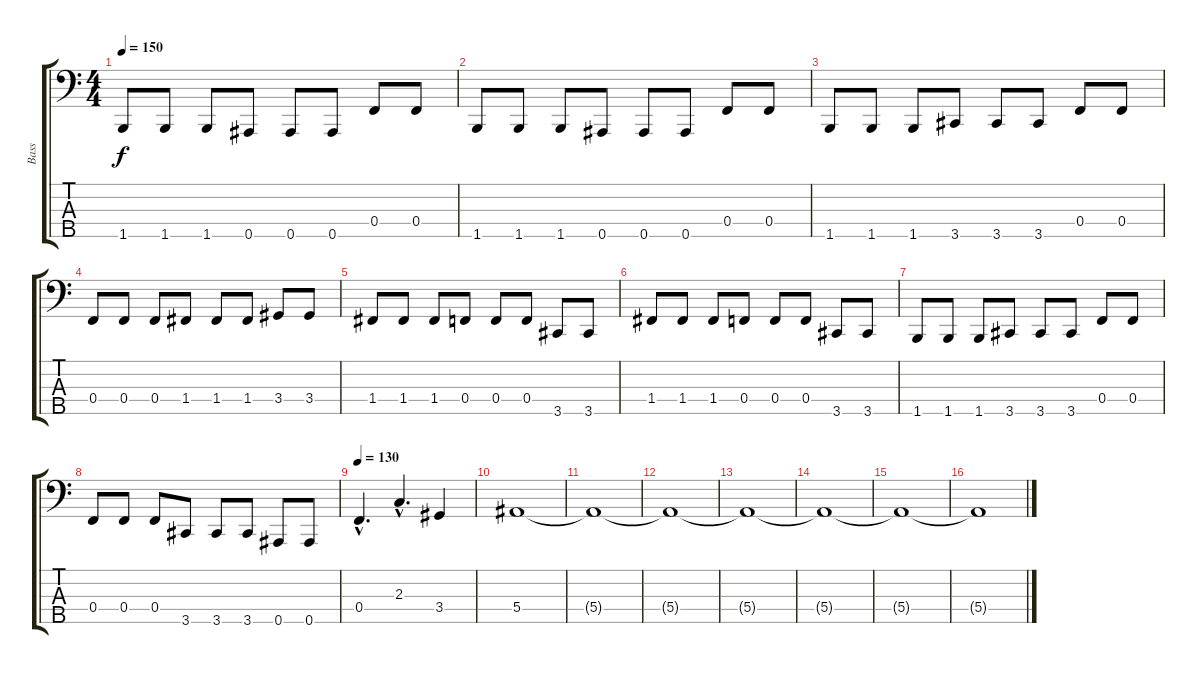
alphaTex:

\track ("Bass" "Bass") {instrument electricbassfinger}
\staff {score tabs}
\tuning (Ab2 Eb2 Bb1 F1 Bb0) {hide}
\ts (4 4)
\tempo 150
\clef f4
\ks c
1.5.8{dy f} 1.5.8 1.5.8 0.5.8 0.5.8 0.5.8 0.4.8 0.4.8 |
1.5.8 1.5.8 1.5.8 0.5.8 0.5.8 0.5.8 0.4.8 0.4.8 |
1.5.8 1.5.8 1.5.8 3.5.8 3.5.8 3.5.8 0.4.8 0.4.8 |
0.4.8 0.4.8 0.4.8 1.4.8 1.4.8 1.4.8 3.4.8 3.4.8 |
1.4.8 1.4.8 1.4.8 0.4.8 0.4.8 0.4.8 3.5.8 3.5.8 |
1.4.8 1.4.8 1.4.8 0.4.8 0.4.8 0.4.8 3.5.8 3.5.8 |
1.5.8 1.5.8 1.5.8 3.5.8 3.5.8 3.5.8 0.4.8 0.4.8 |
0.4.8 0.4.8 0.4.8 3.5.8 3.5.8 3.5.8 0.5.8 0.5.8 |
\tempo 130
0.4{hac}.4{d} 2.3{hac}.4{d} 3.4.4 |
5.4.1 |
5.4{t}.1 |
5.4{t}.1 |
5.4{t}.1 |
5.4{t}.1 |
5.4{t}.1 |
5.4{t}.1
